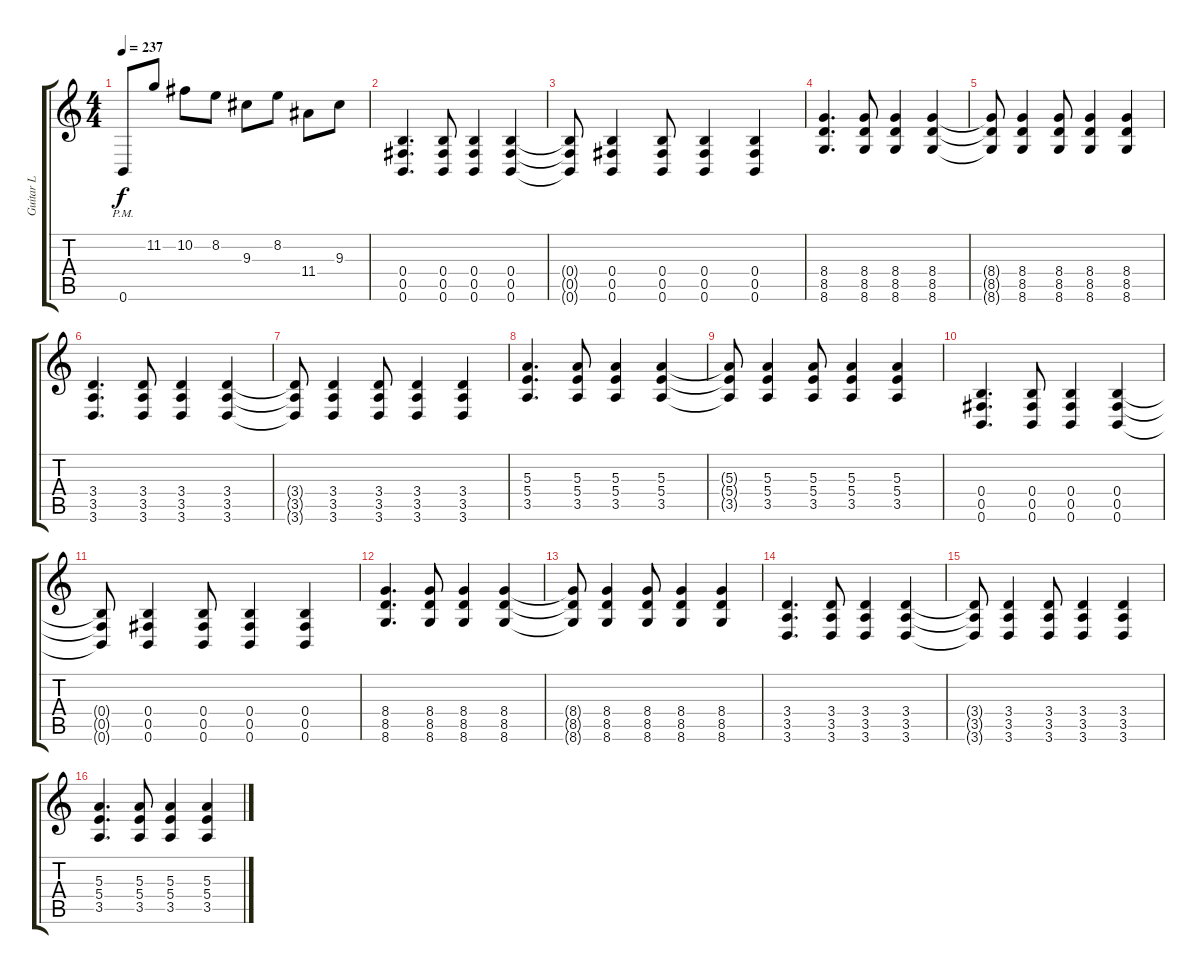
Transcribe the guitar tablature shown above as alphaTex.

\track ("Guitar L" "Guitar L") {instrument distortionguitar}
\staff {score tabs}
\tuning (Db4 Ab3 E3 B2 Gb2 B1) {hide}
\ts (4 4)
\tempo 237
\clef g2
\ks c
0.6{pm}.8{dy f} 11.2.8 10.2.8 8.2.8 9.3.8 8.2.8 11.4.8 9.3.8 |
(0.4 0.5 0.6).4{d} (0.4 0.5 0.6).8 (0.4 0.5 0.6).4 (0.4 0.5 0.6).4 |
(0.4{t} 0.5{t} 0.6{t}).8 (0.4 0.5 0.6).4 (0.4 0.5 0.6).8 (0.4 0.5 0.6).4 (0.4 0.5 0.6).4 |
(8.4 8.5 8.6).4{d} (8.4 8.5 8.6).8 (8.4 8.5 8.6).4 (8.4 8.5 8.6).4 |
(8.4{t} 8.5{t} 8.6{t}).8 (8.4 8.5 8.6).4 (8.4 8.5 8.6).8 (8.4 8.5 8.6).4 (8.4 8.5 8.6).4 |
(3.4 3.5 3.6).4{d} (3.4 3.5 3.6).8 (3.4 3.5 3.6).4 (3.4 3.5 3.6).4 |
(3.4{t} 3.5{t} 3.6{t}).8 (3.4 3.5 3.6).4 (3.4 3.5 3.6).8 (3.4 3.5 3.6).4 (3.4 3.5 3.6).4 |
(5.3 5.4 3.5).4{d} (5.3 5.4 3.5).8 (5.3 5.4 3.5).4 (5.3 5.4 3.5).4 |
(5.3{t} 5.4{t} 3.5{t}).8 (5.3 5.4 3.5).4 (5.3 5.4 3.5).8 (5.3 5.4 3.5).4 (5.3 5.4 3.5).4 |
(0.4 0.5 0.6).4{d} (0.4 0.5 0.6).8 (0.4 0.5 0.6).4 (0.4 0.5 0.6).4 |
(0.4{t} 0.5{t} 0.6{t}).8 (0.4 0.5 0.6).4 (0.4 0.5 0.6).8 (0.4 0.5 0.6).4 (0.4 0.5 0.6).4 |
(8.4 8.5 8.6).4{d} (8.4 8.5 8.6).8 (8.4 8.5 8.6).4 (8.4 8.5 8.6).4 |
(8.4{t} 8.5{t} 8.6{t}).8 (8.4 8.5 8.6).4 (8.4 8.5 8.6).8 (8.4 8.5 8.6).4 (8.4 8.5 8.6).4 |
(3.4 3.5 3.6).4{d} (3.4 3.5 3.6).8 (3.4 3.5 3.6).4 (3.4 3.5 3.6).4 |
(3.4{t} 3.5{t} 3.6{t}).8 (3.4 3.5 3.6).4 (3.4 3.5 3.6).8 (3.4 3.5 3.6).4 (3.4 3.5 3.6).4 |
(5.3 5.4 3.5).4{d} (5.3 5.4 3.5).8 (5.3 5.4 3.5).4 (5.3 5.4 3.5).4
